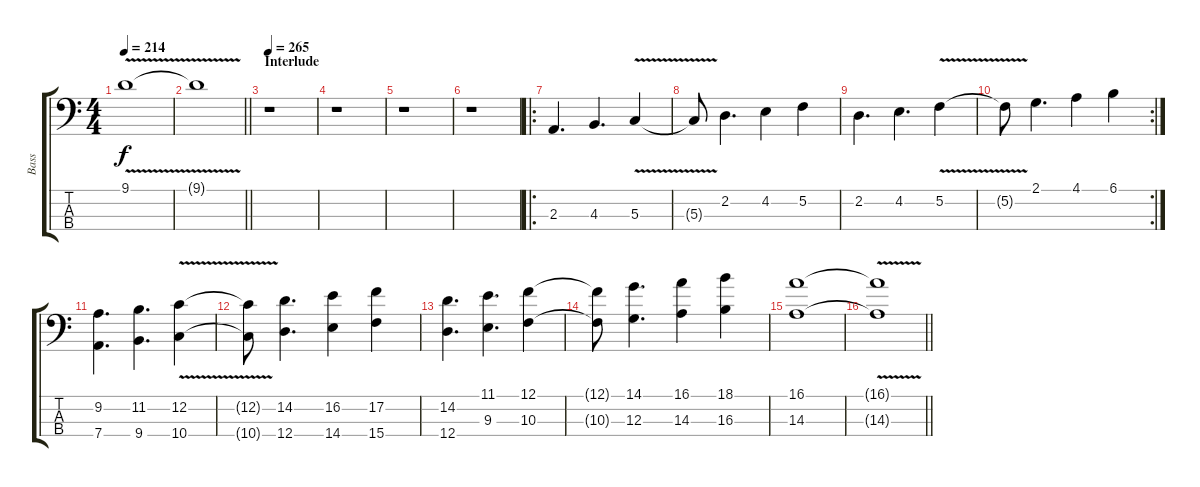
\track ("Bass" "Bass") {instrument electricbasspick}
\staff {score tabs}
\tuning (F2 C2 G1 D1) {hide}
\ts (4 4)
\tempo 214
\clef f4
\ks c
9.1{v t}.1{dy f} |
\barLineRight lightlight
9.1{t}.1 |
\section ("" "Interlude")
\tempo 265
r.1 |
r.1 |
r.1 |
r.1 |
\ro
2.3.4{d volume 16} 4.3.4{d} 5.3{v}.4 |
5.3{t}.8 2.2.4{d} 4.2.4 5.2.4 |
2.2.4{d} 4.2.4{d} 5.2{v}.4 |
\rc 2
5.2{t}.8 2.1.4{d} 4.1.4 6.1.4 |
(9.2 7.4).4{d volume 16} (11.2 9.4).4{d} (12.2{v} 10.4{v}).4 |
(12.2{t} 10.4{t}).8 (14.2 12.4).4{d} (16.2 14.4).4 (17.2 15.4).4 |
(14.2 12.4).4{d} (11.1 9.3).4{d} (12.1 10.3).4 |
(12.1{t} 10.3{t}).8 (14.1 12.3).4{d} (16.1 14.3).4 (18.1 16.3).4 |
(16.1 14.3).1 |
\barLineRight lightlight
(16.1{v t} 14.3{v t}).1
